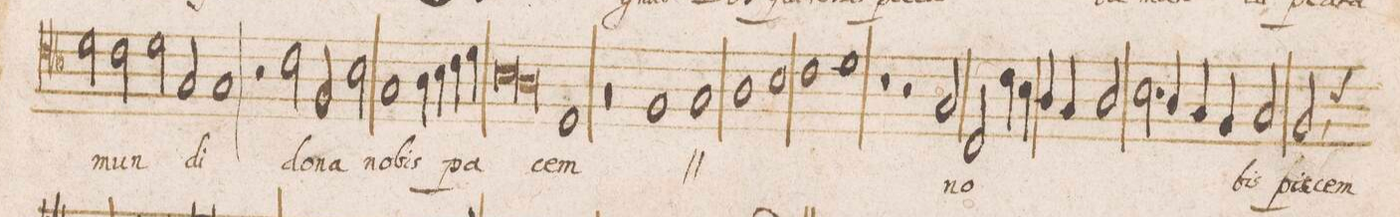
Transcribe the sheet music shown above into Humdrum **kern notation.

**kern	**text
*I"ALTVS	*
*clefC4	*
*k[b-]	*
*met(C|)	*
*M2/1	*
=48-	=48-
2d\	mun-
2c\	.
2d\	.
2G/	.
=49-	=49-
1G	-di
2r	.
2c\	do-
=50-	=50-
2F/	-na
2B-\	no-
1G	-bis
=51-	=51-
4A\	pa-
4B-\	.
4c\	.
4d\	.
*lig	*
1B-	.
=52-	=52-
1A	.
*Xlig	*
1D	-cem
=53-	=53-
0r	.
=54-	=54-
*	*ij
1F	do-
1G	-na
=55-	=55-
1A	no-
1B-	-bis
=56-	=56-
1c	pa-
1d	-cem
*	*Xij
=57-	=57-
1r	.
2r	.
2G/	no-
=58-	=58-
2C/	.
4c\	.
4B-\	.
4A/	.
4G/	.
2A/	.
=59-	=59-
2.B-\	.
4A/	.
4G/	.
4F/	bis
2G/	pa-
=60-	=60-
2F,</	-cem
*custos:B	*
*-	*-
